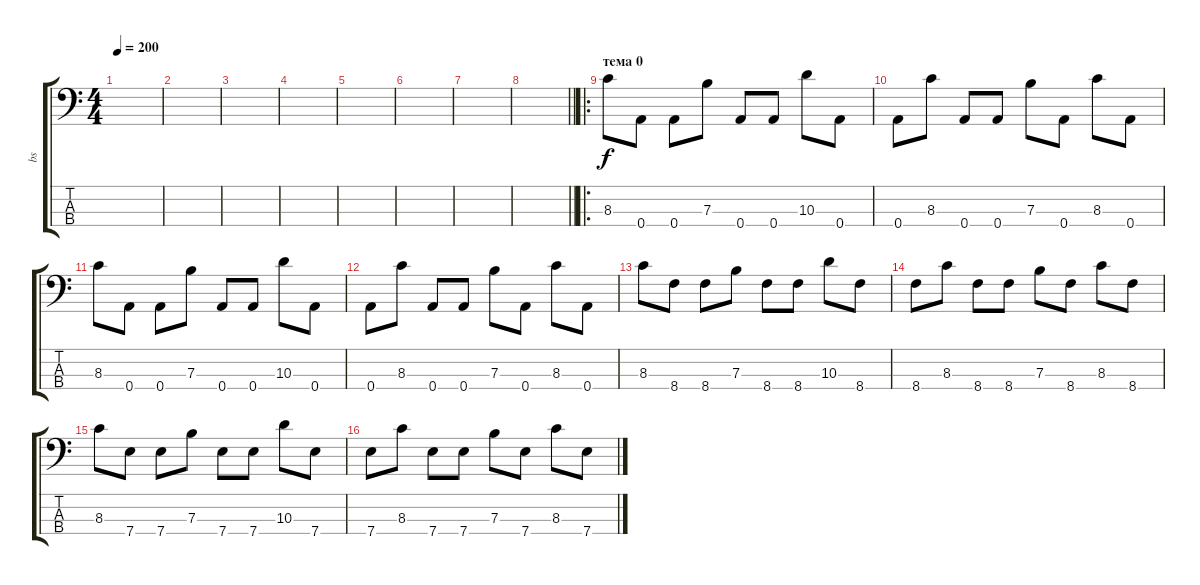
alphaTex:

\track ("bs" "bs") {instrument electricbassfinger}
\staff {score tabs}
\tuning (D3 A1 E2 A1) {hide}
\ts (4 4)
\tempo 200
\clef f4
\ks c
|
|
|
|
|
|
|
\barLineRight lightlight
|
\ro
\section ("" "тема 0")
8.3.8 0.4.8 0.4.8 7.3.8 0.4.8 0.4.8 10.3.8 0.4.8 |
0.4.8 8.3.8 0.4.8 0.4.8 7.3.8 0.4.8 8.3.8 0.4.8 |
8.3.8 0.4.8 0.4.8 7.3.8 0.4.8 0.4.8 10.3.8 0.4.8 |
0.4.8 8.3.8 0.4.8 0.4.8 7.3.8 0.4.8 8.3.8 0.4.8 |
8.3.8 8.4.8 8.4.8 7.3.8 8.4.8 8.4.8 10.3.8 8.4.8 |
8.4.8 8.3.8 8.4.8 8.4.8 7.3.8 8.4.8 8.3.8 8.4.8 |
8.3.8 7.4.8 7.4.8 7.3.8 7.4.8 7.4.8 10.3.8 7.4.8 |
7.4.8 8.3.8 7.4.8 7.4.8 7.3.8 7.4.8 8.3.8 7.4.8
